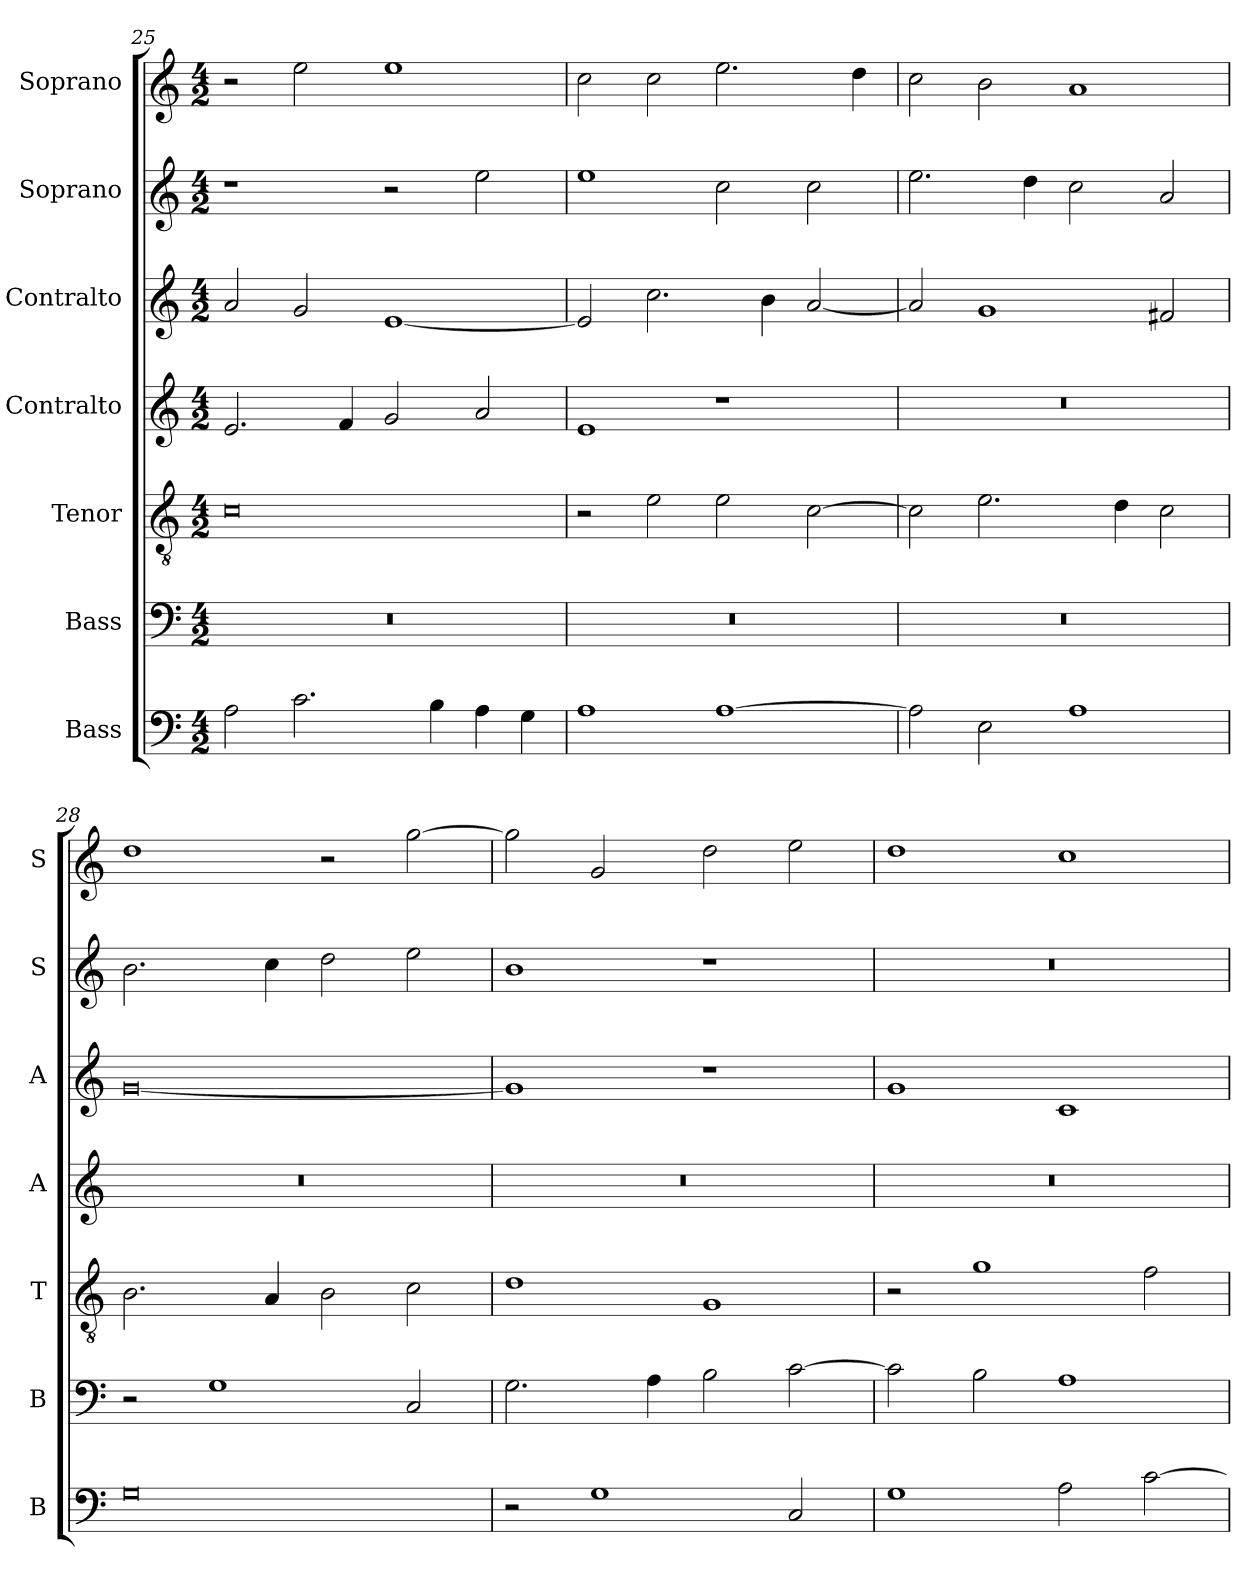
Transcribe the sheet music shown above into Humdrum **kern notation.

**kern	**kern	**kern	**kern	**kern	**kern	**kern
*part7	*part6	*part5	*part4	*part3	*part2	*part1
*staff7	*staff6	*staff5	*staff4	*staff3	*staff2	*staff1
*I"Bass	*I"Bass	*I"Tenor	*I"Contralto	*I"Contralto	*I"Soprano	*I"Soprano
*I'B	*I'B	*I'T	*I'A	*I'A	*I'S	*I'S
*clefF4	*clefF4	*clefGv2	*clefG2	*clefG2	*clefG2	*clefG2
*k[]	*k[]	*k[]	*k[]	*k[]	*k[]	*k[]
*C:ion	*C:ion	*C:ion	*C:ion	*C:ion	*C:ion	*C:ion
*M4/2	*M4/2	*M4/2	*M4/2	*M4/2	*M4/2	*M4/2
=25	=25	=25	=25	=25	=25	=25
2A	0r	0c	2.e	2a	1r	2r
2.c	.	.	.	2g	.	2ee
.	.	.	4f	.	.	.
.	.	.	2g	[1e	2r	1ee
4B	.	.	.	.	.	.
4A	.	.	2a	.	2ee	.
4G	.	.	.	.	.	.
=26	=26	=26	=26	=26	=26	=26
1A	0r	2r	1e	2e]	1ee	2cc
.	.	2e	.	2.cc	.	2cc
[1A	.	2e	1r	.	2cc	2.ee
.	.	.	.	4b	.	.
.	.	[2c	.	[2a	2cc	.
.	.	.	.	.	.	4dd
=27	=27	=27	=27	=27	=27	=27
2A]	0r	2c]	0r	2a]	2.ee	2cc
2E	.	2.e	.	1g	.	2b
.	.	.	.	.	4dd	.
1A	.	.	.	.	2cc	1a
.	.	4d	.	.	.	.
.	.	2c	.	2f#X	2a	.
=28	=28	=28	=28	=28	=28	=28
0G	2r	2.B	0r	[0g	2.b	1dd
.	1G	.	.	.	.	.
.	.	4A	.	.	4cc	.
.	.	2B	.	.	2dd	2r
.	2C	2c	.	.	2ee	[2gg
=29	=29	=29	=29	=29	=29	=29
2r	2.G	1d	0r	1g]	1b	2gg]
1G	.	.	.	.	.	2g
.	4A	.	.	.	.	.
.	2B	1G	.	1r	1r	2dd
2C	[2c	.	.	.	.	2ee
=30	=30	=30	=30	=30	=30	=30
1G	2c]	2r	0r	1g	0r	1dd
.	2B	1g	.	.	.	.
2A	1A	.	.	1c	.	1cc
[2c	.	2f	.	.	.	.
=	=	=	=	=	=	=
*-	*-	*-	*-	*-	*-	*-
